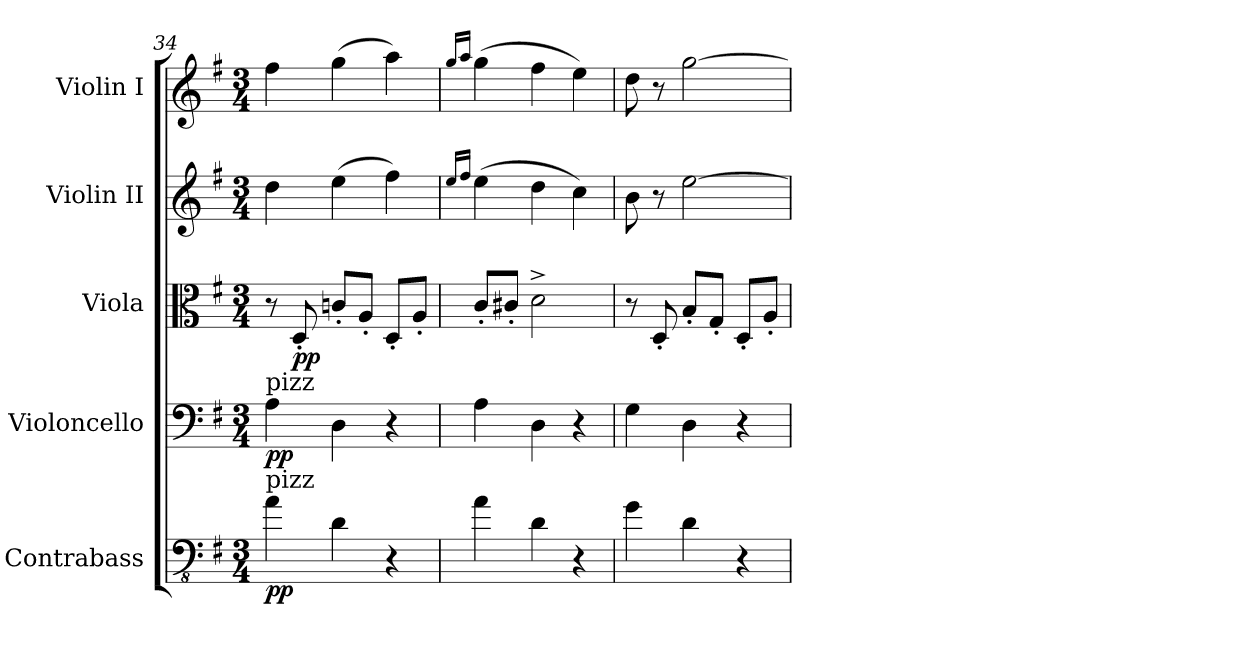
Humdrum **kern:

**kern	**dynam	**kern	**dynam	**kern	**dynam	**kern	**kern
*part5	*part5	*part4	*part4	*part3	*part3	*part2	*part1
*staff5	*staff5	*staff4	*staff4	*staff3	*staff3	*staff2	*staff1
*I"Contrabass	*	*I"Violoncello	*	*I"Viola	*	*I"Violin II	*I"Violin I
*I'Cb	*	*I'Vc	*	*I'Vla	*	*I'Vln	*I'Vln
*clefFv4	*	*clefF4	*	*clefC3	*	*clefG2	*clefG2
*ITrd7c12	*	*	*	*	*	*	*
*k[f#]	*	*k[f#]	*	*k[f#]	*	*k[f#]	*k[f#]
*M3/4	*	*M3/4	*	*M3/4	*	*M3/4	*M3/4
=34	=34	=34	=34	=34	=34	=34	=34
!	!	!LO:TX:a:t=pizz	!	!	!	!	!
!LO:TX:a:t=pizz	!	!	!	!	!	!	!
!	!LO:DY:b	!	!LO:DY:b	!	!	!	!
4AA\	pp	4A\	pp	8r	.	4dd\	4ff#\
!	!	!	!	!	!LO:DY:b	!	!
.	.	.	.	8D'/	pp	.	.
4DD\	.	4D\	.	8cn'/L	.	(4ee\	(4gg\
.	.	.	.	8A'/J	.	.	.
4r	.	4r	.	8D'/L	.	4ff#\)	4aa\)
.	.	.	.	8A'/J	.	.	.
=35	=35	=35	=35	=35	=35	=35	=35
.	.	.	.	.	.	16qee/LL	16qgg/LL
.	.	.	.	.	.	16qff#/JJ	16qaa/JJ
4AA\	.	4A\	.	8c'/L	.	(4ee\	(4gg\
.	.	.	.	8c#X'/J	.	.	.
4DD\	.	4D\	.	2d^\	.	4dd\	4ff#\
4r	.	4r	.	.	.	4cc\)	4ee\)
=36	=36	=36	=36	=36	=36	=36	=36
4GG\	.	4G\	.	8r	.	8b\	8dd\
.	.	.	.	8D'/	.	8r	8r
4DD\	.	4D\	.	8B'/L	.	[2ee\	[2gg\
.	.	.	.	8G'/J	.	.	.
4r	.	4r	.	8D'/L	.	.	.
.	.	.	.	8A'/J	.	.	.
=	=	=	=	=	=	=	=
*-	*-	*-	*-	*-	*-	*-	*-
